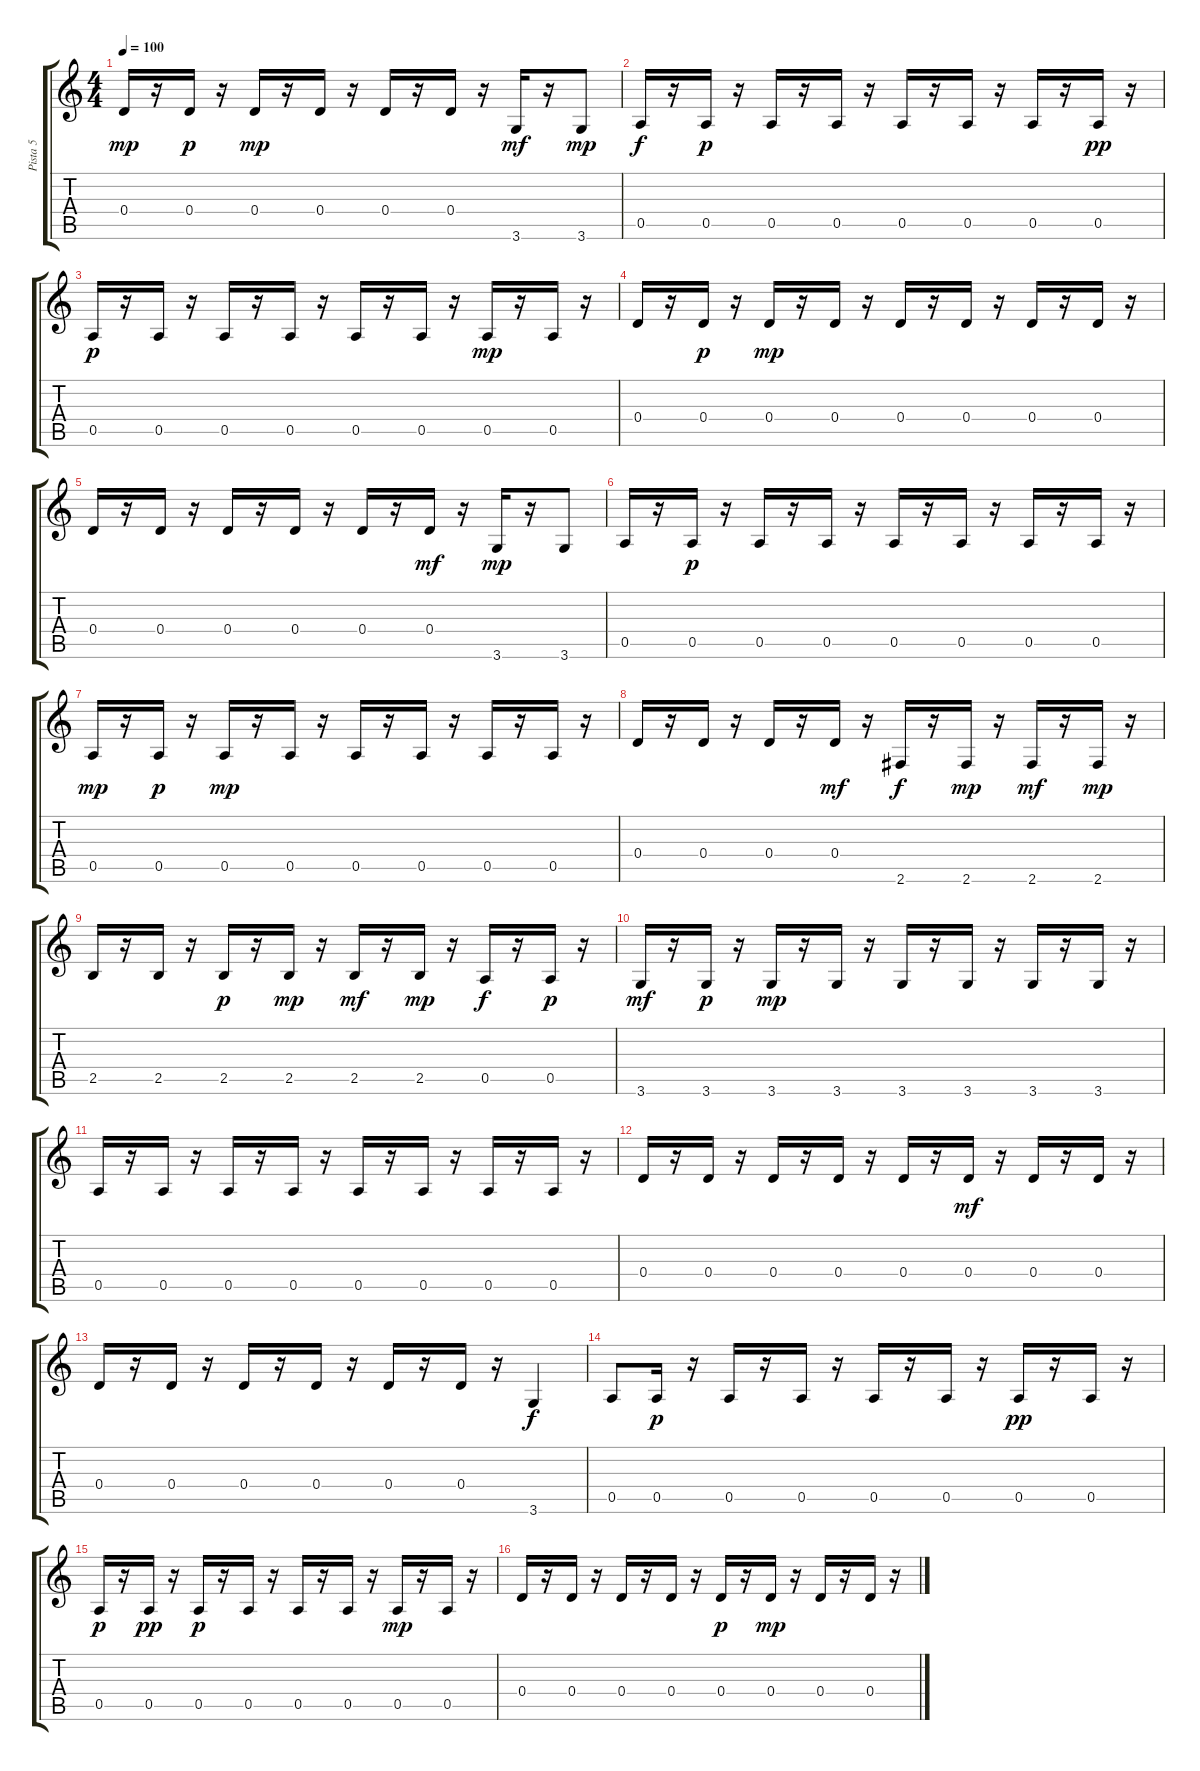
\track ("Pista 5" "Pista 5") {instrument acousticguitarsteel}
\staff {score tabs}
\tuning (E4 B3 G3 D3 A2 E2) {hide}
\ts (4 4)
\tempo 100
\clef g2
\ks c
0.4.16{dy mp} r.16 0.4.16{dy p} r.16 0.4.16{dy mp} r.16 0.4.16 r.16 0.4.16 r.16 0.4.16 r.16 3.6.16{dy mf} r.16 3.6.8{dy mp} |
0.5.16{dy f} r.16 0.5.16{dy p} r.16 0.5.16 r.16 0.5.16 r.16 0.5.16 r.16 0.5.16 r.16 0.5.16 r.16 0.5.16{dy pp} r.16 |
0.5.16{dy p} r.16 0.5.16 r.16 0.5.16 r.16 0.5.16 r.16 0.5.16 r.16 0.5.16 r.16 0.5.16{dy mp} r.16 0.5.16 r.16 |
0.4.16 r.16 0.4.16{dy p} r.16 0.4.16{dy mp} r.16 0.4.16 r.16 0.4.16 r.16 0.4.16 r.16 0.4.16 r.16 0.4.16 r.16 |
0.4.16 r.16 0.4.16 r.16 0.4.16 r.16 0.4.16 r.16 0.4.16 r.16 0.4.16{dy mf} r.16 3.6.16{dy mp} r.16 3.6.8 |
0.5.16 r.16 0.5.16{dy p} r.16 0.5.16 r.16 0.5.16 r.16 0.5.16 r.16 0.5.16 r.16 0.5.16 r.16 0.5.16 r.16 |
0.5.16{dy mp} r.16 0.5.16{dy p} r.16 0.5.16{dy mp} r.16 0.5.16 r.16 0.5.16 r.16 0.5.16 r.16 0.5.16 r.16 0.5.16 r.16 |
0.4.16 r.16 0.4.16 r.16 0.4.16 r.16 0.4.16{dy mf} r.16 2.6.16{dy f} r.16 2.6.16{dy mp} r.16 2.6.16{dy mf} r.16 2.6.16{dy mp} r.16 |
2.5.16 r.16 2.5.16 r.16 2.5.16{dy p} r.16 2.5.16{dy mp} r.16 2.5.16{dy mf} r.16 2.5.16{dy mp} r.16 0.5.16{dy f} r.16 0.5.16{dy p} r.16 |
3.6.16{dy mf} r.16 3.6.16{dy p} r.16 3.6.16{dy mp} r.16 3.6.16 r.16 3.6.16 r.16 3.6.16 r.16 3.6.16 r.16 3.6.16 r.16 |
0.5.16 r.16 0.5.16 r.16 0.5.16 r.16 0.5.16 r.16 0.5.16 r.16 0.5.16 r.16 0.5.16 r.16 0.5.16 r.16 |
0.4.16 r.16 0.4.16 r.16 0.4.16 r.16 0.4.16 r.16 0.4.16 r.16 0.4.16{dy mf} r.16 0.4.16 r.16 0.4.16 r.16 |
0.4.16 r.16 0.4.16 r.16 0.4.16 r.16 0.4.16 r.16 0.4.16 r.16 0.4.16 r.16 3.6.4{dy f} |
0.5.8 0.5.16{dy p} r.16 0.5.16 r.16 0.5.16 r.16 0.5.16 r.16 0.5.16 r.16 0.5.16{dy pp} r.16 0.5.16 r.16 |
0.5.16{dy p} r.16 0.5.16{dy pp} r.16 0.5.16{dy p} r.16 0.5.16 r.16 0.5.16 r.16 0.5.16 r.16 0.5.16{dy mp} r.16 0.5.16 r.16 |
0.4.16 r.16 0.4.16 r.16 0.4.16 r.16 0.4.16 r.16 0.4.16{dy p} r.16 0.4.16{dy mp} r.16 0.4.16 r.16 0.4.16 r.16
